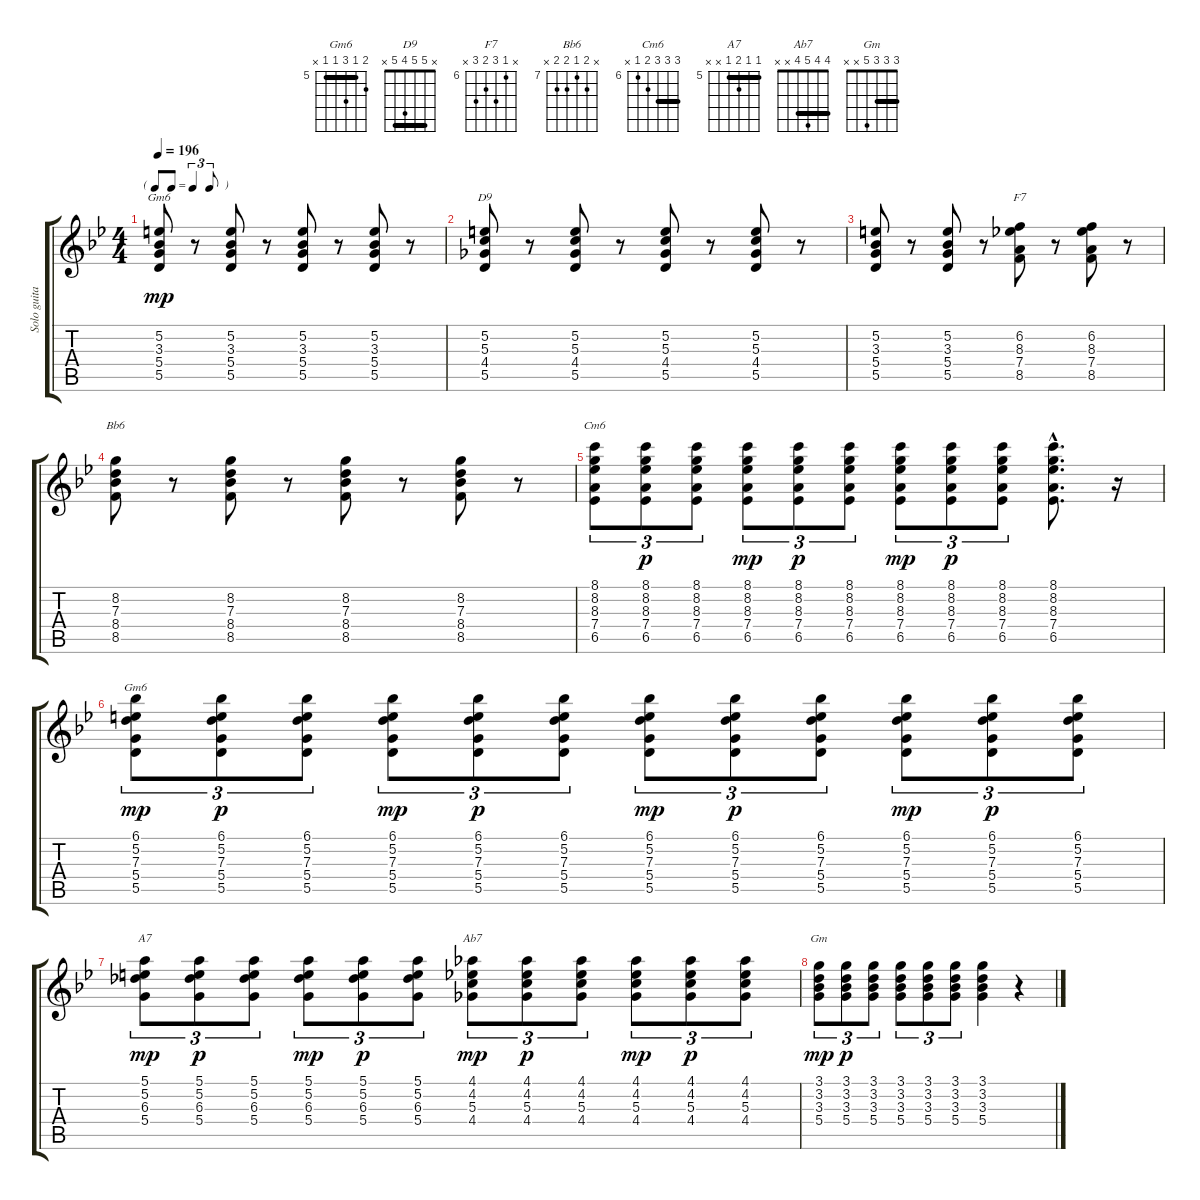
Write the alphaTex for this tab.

\track ("Solo guitar" "Solo guita") {instrument acousticguitarsteel}
\staff {score tabs}
\tuning (E4 B3 G3 D3 A2 E2) {hide}
\chord ("Gm6" x 5 3 5 5 x)
\chord ("D9" x 5 5 4 5 x) {barre 5}
\chord ("F7" x 6 8 7 8 x) {firstfret 6}
\chord ("Bb6" x 8 7 8 8 x) {firstfret 7}
\chord ("Cm6" 8 8 8 7 6 x) {firstfret 6 barre 8}
\chord ("Gm6" 6 5 7 5 5 x) {firstfret 5 barre 5}
\chord ("A7" 5 5 6 5 x x) {firstfret 5 barre 5}
\chord ("Ab7" 4 4 5 4 x x) {barre 4}
\chord ("Gm" 3 3 3 5 x x) {barre 3}
\ts (4 4)
\tf triplet8th
\tempo 196
\clef g2
\ks gminor
(5.2 3.3 5.4 5.5).8{ch "Gm6" dy mp} r.8 (5.2 3.3 5.4 5.5).8 r.8 (5.2 3.3 5.4 5.5).8 r.8 (5.2 3.3 5.4 5.5).8 r.8 |
(5.2 5.3 4.4 5.5).8{ch "D9"} r.8 (5.2 5.3 4.4 5.5).8 r.8 (5.2 5.3 4.4 5.5).8 r.8 (5.2 5.3 4.4 5.5).8 r.8 |
(5.2 3.3 5.4 5.5).8 r.8 (5.2 3.3 5.4 5.5).8 r.8 (6.2 8.3 7.4 8.5).8{ch "F7"} r.8 (6.2 8.3 7.4 8.5).8 r.8 |
(8.2 7.3 8.4 8.5).8{ch "Bb6"} r.8 (8.2 7.3 8.4 8.5).8 r.8 (8.2 7.3 8.4 8.5).8 r.8 (8.2 7.3 8.4 8.5).8 r.8 |
(8.1 8.2 8.3 7.4 6.5).8{tu (3 2) ch "Cm6"} (8.1 8.2 8.3 7.4 6.5).8{tu (3 2) dy p} (8.1 8.2 8.3 7.4 6.5).8{tu (3 2)} (8.1 8.2 8.3 7.4 6.5).8{tu (3 2) dy mp} (8.1 8.2 8.3 7.4 6.5).8{tu (3 2) dy p} (8.1 8.2 8.3 7.4 6.5).8{tu (3 2)} (8.1 8.2 8.3 7.4 6.5).8{tu (3 2) dy mp} (8.1 8.2 8.3 7.4 6.5).8{tu (3 2) dy p} (8.1 8.2 8.3 7.4 6.5).8{tu (3 2)} (8.1{hac} 8.2{hac} 8.3{hac} 7.4{hac} 6.5{hac}).8{d} r.16 |
(6.1 5.2 7.3 5.4 5.5).8{tu (3 2) ch "Gm6" dy mp} (6.1 5.2 7.3 5.4 5.5).8{tu (3 2) dy p} (6.1 5.2 7.3 5.4 5.5).8{tu (3 2)} (6.1 5.2 7.3 5.4 5.5).8{tu (3 2) dy mp} (6.1 5.2 7.3 5.4 5.5).8{tu (3 2) dy p} (6.1 5.2 7.3 5.4 5.5).8{tu (3 2)} (6.1 5.2 7.3 5.4 5.5).8{tu (3 2) dy mp} (6.1 5.2 7.3 5.4 5.5).8{tu (3 2) dy p} (6.1 5.2 7.3 5.4 5.5).8{tu (3 2)} (6.1 5.2 7.3 5.4 5.5).8{tu (3 2) dy mp} (6.1 5.2 7.3 5.4 5.5).8{tu (3 2) dy p} (6.1 5.2 7.3 5.4 5.5).8{tu (3 2)} |
(5.1 5.2 6.3 5.4).8{tu (3 2) ch "A7" dy mp} (5.1 5.2 6.3 5.4).8{tu (3 2) dy p} (5.1 5.2 6.3 5.4).8{tu (3 2)} (5.1 5.2 6.3 5.4).8{tu (3 2) dy mp} (5.1 5.2 6.3 5.4).8{tu (3 2) dy p} (5.1 5.2 6.3 5.4).8{tu (3 2)} (4.1 4.2 5.3 4.4).8{tu (3 2) ch "Ab7" dy mp} (4.1 4.2 5.3 4.4).8{tu (3 2) dy p} (4.1 4.2 5.3 4.4).8{tu (3 2)} (4.1 4.2 5.3 4.4).8{tu (3 2) dy mp} (4.1 4.2 5.3 4.4).8{tu (3 2) dy p} (4.1 4.2 5.3 4.4).8{tu (3 2)} |
(3.1 3.2 3.3 5.4).8{tu (3 2) ch "Gm" dy mp} (3.1 3.2 3.3 5.4).8{tu (3 2) dy p} (3.1 3.2 3.3 5.4).8{tu (3 2)} (3.1 3.2 3.3 5.4).8{tu (3 2)} (3.1 3.2 3.3 5.4).8{tu (3 2)} (3.1 3.2 3.3 5.4).8{tu (3 2)} (3.1 3.2 3.3 5.4).4 r.4
